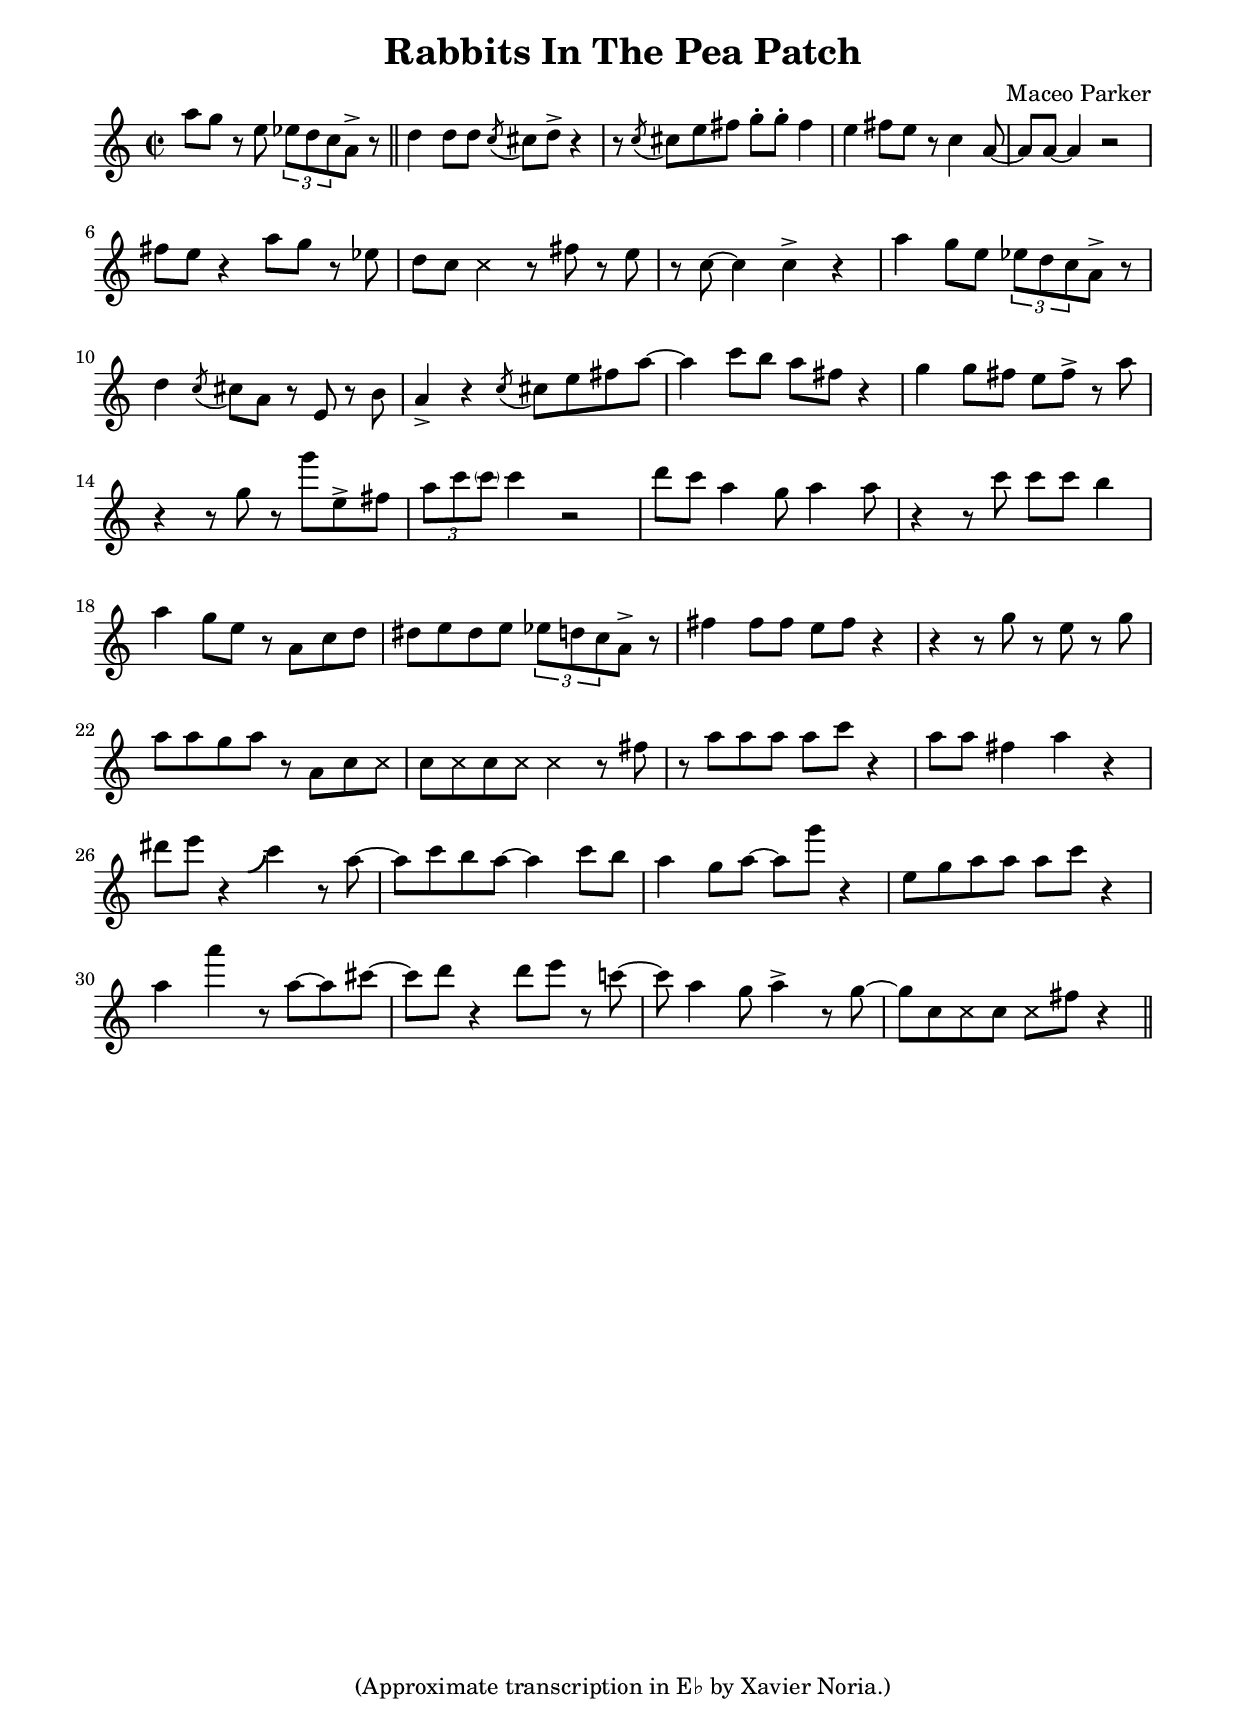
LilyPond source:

\version "2.18.0"

\include "../shared/common.ly"

\header {
  title    = "Rabbits In The Pea Patch"
  composer = "Maceo Parker"
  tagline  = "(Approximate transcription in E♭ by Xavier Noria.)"
}

melody = \relative c''' {
  \clef treble
  \time 2/2

  a8 g8 r8 e8 \times 2/3 { ef8 d8 c8 } a8-> r8 \bar "||"

  d4 d8 d8 \acciaccatura c8 cs8 d8-> r4 |
  r8 \acciaccatura c8 cs8 e8 fs8 g8-. g8-. fs4 |
  e4 fs8 e8 r8 c4 a8 ~ |
  a8 a8 ~ a4 r2 | \break

  fs'8 e8 r4 a8 g8 r8 ef8 |
  d8 c8 \override NoteHead.style = #'cross c4 \revert NoteHead.style r8 fs8 r8 e8 |
  r8 c8 ~ c4 c4-> r4 |
  a'4 g8 e8 \times 2/3 { ef8 d8 c8 } a8-> r8 | \break

  d4 \acciaccatura c8 cs8 a8 r8 e8 r8 b'8 |
  a4-> r4 \acciaccatura c8 cs8 e8 fs a8 ~ |
  a4 c8 b8 a8 fs8 r4 |
  g4 g8 fs8 e8 fs8-> r8 a8 | \break

  r4 r8 g8 r8 g'8 e,-> fs8 |
  \times 2/3 { a8 c8 \parenthesize c8 } c4 r2 |
  d8 c8 a4 g8 a4 a8 |
  r4 r8 c8 c8 c8 b4 | \break

  a4 g8 e8 r8 a,8 c8 d8 |
  ds8 e8 ds8 e8 \times 2/3 { ef8 d8 c8 } a8-> r8 |
  fs'4 fs8 fs8 e8 fs8 r4 |
  r4 r8 g8 r8 e8 r8 g8 | \break

  a8 a8 g8 a8 r8 a,8 c8
  \override NoteHead.style = #'cross c8 \revert NoteHead.style
  c8
  \override NoteHead.style = #'cross c8 \revert NoteHead.style
  c8
  \override NoteHead.style = #'cross c8 c4 \revert NoteHead.style
  r8 fs8 |
  r8 a8 a8 a8 a8 c8 r4 |
  a8 a8 fs4 a4 r4 | \break

  ds8 e8 r4 \scoop c4 r8 a8 ~ |
  a8 c8 b8 a8 ~ a4 c8 b8 |
  a4 g8 a8 ~a8 g'8 r4 |
  e,8 g8 a8 a8 a8 c8 r4 | \break

  a4 a'4 r8 a,8 ~ a8 cs8 ~ |
  cs d8 r4 d8 e8 r8 c8 ~ |
  c8 a4 g8 a4-> r8 g8 ~ |
  g8 c,8
  \override NoteHead.style = #'cross c8 \revert NoteHead.style
  c8
  \override NoteHead.style = #'cross c8 \revert NoteHead.style
  fs8 r4 \bar "||"
}

\score {
  \melody
}
